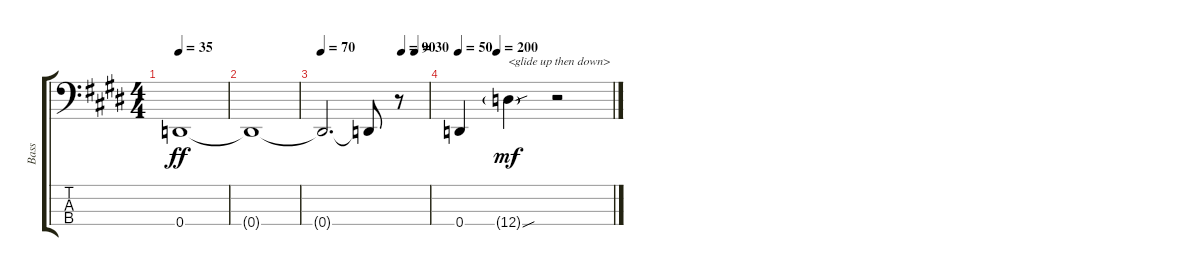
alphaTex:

\track ("Bass" "Bass") {instrument electricbasspick}
\staff {score tabs}
\tuning (F2 C2 G1 D1) {hide}
\ts (4 4)
\tempo 35
\clef f4
\ks e
0.4{t}.1{dy ff} |
0.4{t}.1 |
\tempo 70
\tempo (90 0.75)
\tempo (30 0.875)
0.4{t}.2{d} 0.4{t}.8 r.8 |
\tempo 50
\tempo (200 0.25)
0.4.4 12.4{sou g}.4{txt "<glide up then down>" dy mf} r.2
